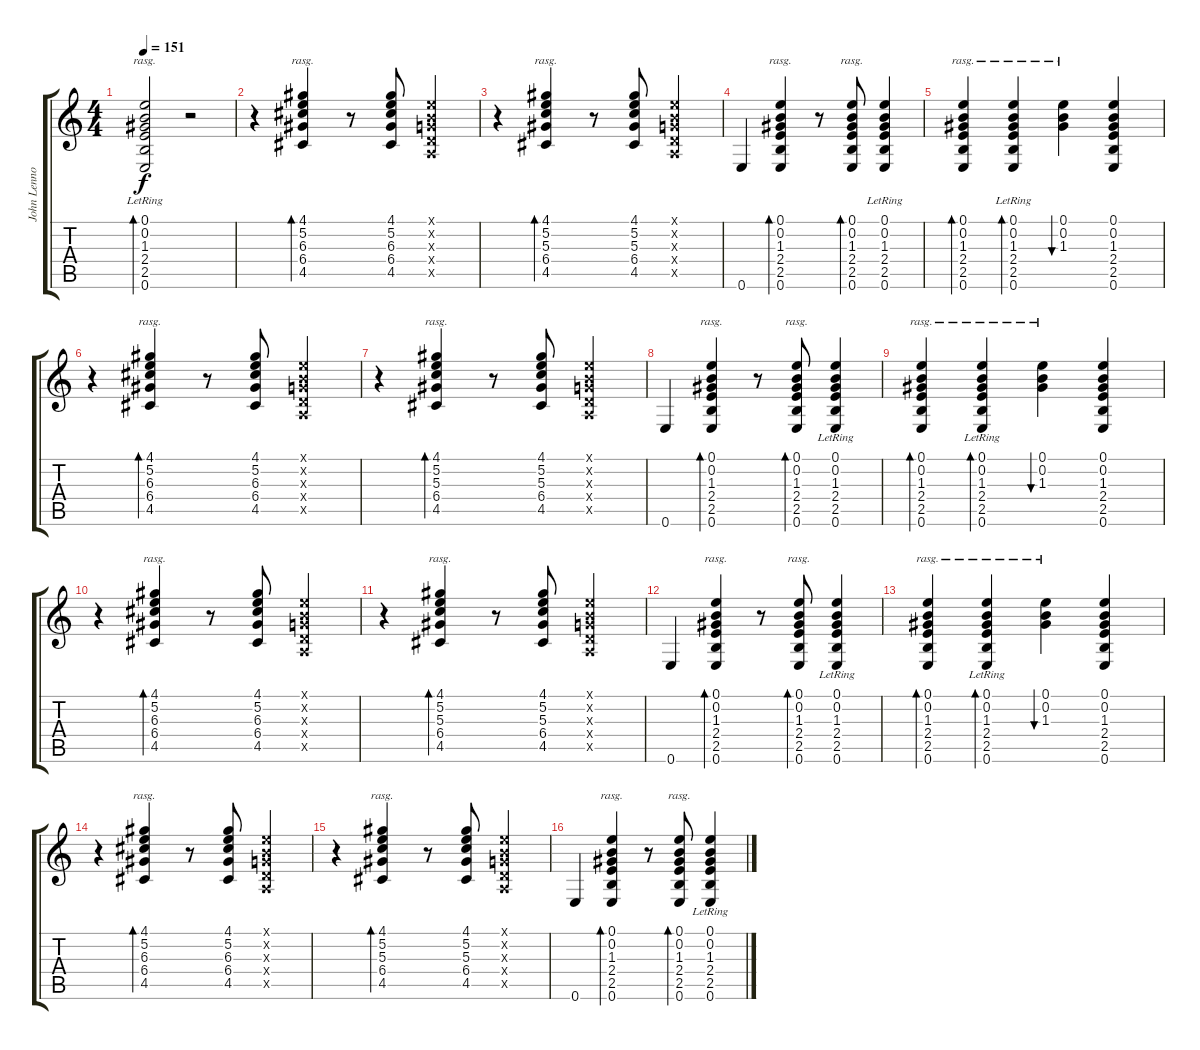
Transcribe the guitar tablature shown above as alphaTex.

\track ("John Lennon" "John Lenno") {instrument electricguitarclean}
\staff {score tabs}
\tuning (E4 B3 G3 D3 A2 E2) {hide}
\ts (4 4)
\tempo 151
\clef g2
\ks c
(0.1{lr} 0.2 1.3 2.4 2.5 0.6).2{bd 120 rasg ii dy f} r.2 |
r.4 (4.1 5.2 6.3 6.4 4.5).4{bd 120 rasg ii} r.8 (4.1 5.2 6.3 6.4 4.5).8 (0.1{x} 0.2{x} 0.3{x} 0.4{x} 0.5{x}).4 |
r.4 (4.1 5.2 5.3 6.4 4.5).4{bd 120 rasg ii} r.8 (4.1 5.2 5.3 6.4 4.5).8 (0.1{x} 0.2{x} 0.3{x} 0.4{x} 0.5{x}).4 |
0.6.4 (0.1 0.2 1.3 2.4 2.5 0.6).4{bd 120 rasg ii} r.8 (0.1 0.2 1.3 2.4 2.5 0.6).8{bd 120 rasg ii} (0.1{lr} 0.2{lr} 1.3{lr} 2.4{lr} 2.5{lr} 0.6{lr}).4 |
(0.1 0.2 1.3 2.4 2.5 0.6).4{bd 120 rasg ii} (0.1 0.2 1.3 2.4{lr} 2.5{lr} 0.6{lr}).4{bd 120 rasg ii} (0.1 0.2 1.3).4{bu 120 rasg ii} (0.1 0.2 1.3 2.4 2.5 0.6).4 |
r.4 (4.1 5.2 6.3 6.4 4.5).4{bd 120 rasg ii} r.8 (4.1 5.2 6.3 6.4 4.5).8 (0.1{x} 0.2{x} 0.3{x} 0.4{x} 0.5{x}).4 |
r.4 (4.1 5.2 5.3 6.4 4.5).4{bd 120 rasg ii} r.8 (4.1 5.2 5.3 6.4 4.5).8 (0.1{x} 0.2{x} 0.3{x} 0.4{x} 0.5{x}).4 |
0.6.4 (0.1 0.2 1.3 2.4 2.5 0.6).4{bd 120 rasg ii} r.8 (0.1 0.2 1.3 2.4 2.5 0.6).8{bd 120 rasg ii} (0.1{lr} 0.2{lr} 1.3{lr} 2.4{lr} 2.5{lr} 0.6{lr}).4 |
(0.1 0.2 1.3 2.4 2.5 0.6).4{bd 120 rasg ii} (0.1 0.2 1.3 2.4{lr} 2.5{lr} 0.6{lr}).4{bd 120 rasg ii} (0.1 0.2 1.3).4{bu 120 rasg ii} (0.1 0.2 1.3 2.4 2.5 0.6).4 |
r.4 (4.1 5.2 6.3 6.4 4.5).4{bd 120 rasg ii} r.8 (4.1 5.2 6.3 6.4 4.5).8 (0.1{x} 0.2{x} 0.3{x} 0.4{x} 0.5{x}).4 |
r.4 (4.1 5.2 5.3 6.4 4.5).4{bd 120 rasg ii} r.8 (4.1 5.2 5.3 6.4 4.5).8 (0.1{x} 0.2{x} 0.3{x} 0.4{x} 0.5{x}).4 |
0.6.4 (0.1 0.2 1.3 2.4 2.5 0.6).4{bd 120 rasg ii} r.8 (0.1 0.2 1.3 2.4 2.5 0.6).8{bd 120 rasg ii} (0.1{lr} 0.2{lr} 1.3{lr} 2.4{lr} 2.5{lr} 0.6{lr}).4 |
(0.1 0.2 1.3 2.4 2.5 0.6).4{bd 120 rasg ii} (0.1 0.2 1.3 2.4{lr} 2.5{lr} 0.6{lr}).4{bd 120 rasg ii} (0.1 0.2 1.3).4{bu 120 rasg ii} (0.1 0.2 1.3 2.4 2.5 0.6).4 |
r.4 (4.1 5.2 6.3 6.4 4.5).4{bd 120 rasg ii} r.8 (4.1 5.2 6.3 6.4 4.5).8 (0.1{x} 0.2{x} 0.3{x} 0.4{x} 0.5{x}).4 |
r.4 (4.1 5.2 5.3 6.4 4.5).4{bd 120 rasg ii} r.8 (4.1 5.2 5.3 6.4 4.5).8 (0.1{x} 0.2{x} 0.3{x} 0.4{x} 0.5{x}).4 |
0.6.4 (0.1 0.2 1.3 2.4 2.5 0.6).4{bd 120 rasg ii} r.8 (0.1 0.2 1.3 2.4 2.5 0.6).8{bd 120 rasg ii} (0.1{lr} 0.2{lr} 1.3{lr} 2.4{lr} 2.5{lr} 0.6{lr}).4
